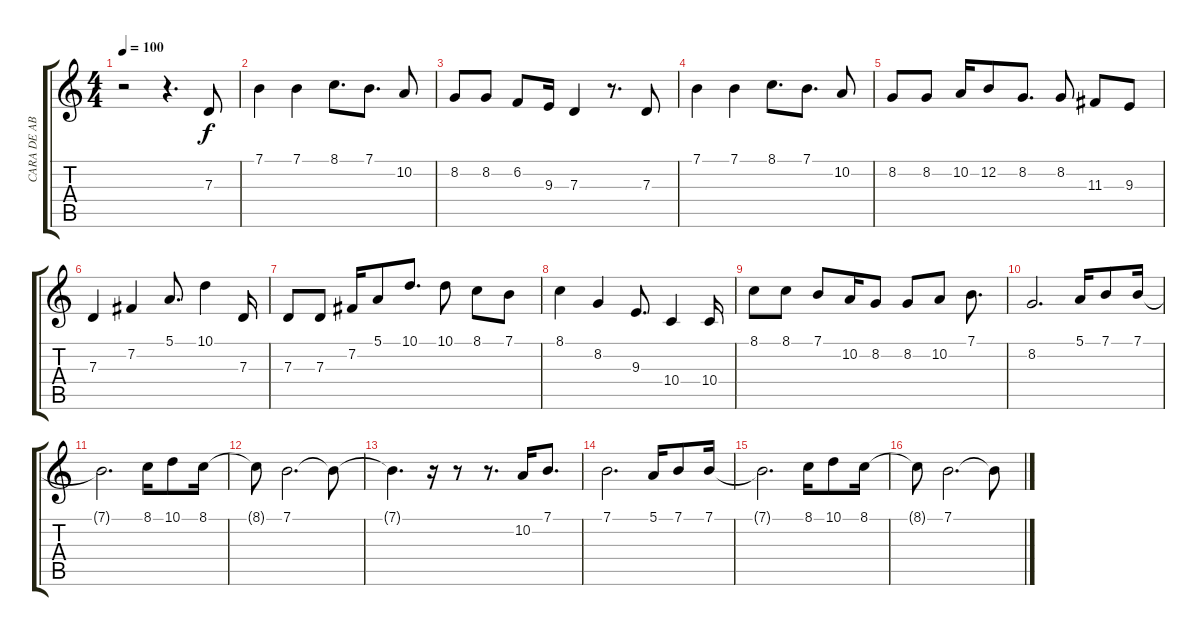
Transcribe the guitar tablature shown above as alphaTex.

\track ("CARA DE ABA" "CARA DE AB") {instrument musicbox}
\staff {score tabs}
\tuning (E4 B3 G3 D3 A2 E2) {hide}
\ts (4 4)
\tempo 100
\clef g2
\ks c
r.2{dy f} r.4{d} 7.3.8 |
7.1.4 7.1.4 8.1.8{d} 7.1.8{d} 10.2.8 |
8.2.8 8.2.8 6.2.8 9.3.16 7.3.4 r.8{d} 7.3.8 |
7.1.4 7.1.4 8.1.8{d} 7.1.8{d} 10.2.8 |
8.2.8 8.2.8 10.2.16 12.2.8 8.2.8{d} 8.2.8 11.3.8 9.3.8 |
7.3.4 7.2.4 5.1.8{d} 10.1.4 7.3.16 |
7.3.8 7.3.8 7.2.16 5.1.8 10.1.8{d} 10.1.8 8.1.8 7.1.8 |
8.1.4 8.2.4 9.3.8{d} 10.4.4 10.4.16 |
8.1.8 8.1.8 7.1.8 10.2.16 8.2.8 8.2.8 10.2.8 7.1.8{d} |
8.2.2{d} 5.1.16 7.1.8 7.1.16 |
7.1{t}.2{d} 8.1.16 10.1.8 8.1.16 |
8.1{t}.8 7.1.2{d} 7.1{t}.8 |
7.1{t}.4{d} r.16 r.8 r.8{d} 10.2.16 7.1.8{d} |
7.1.2{d} 5.1.16 7.1.8 7.1.16 |
7.1{t}.2{d} 8.1.16 10.1.8 8.1.16 |
8.1{t}.8 7.1.2{d} 7.1{t}.8
